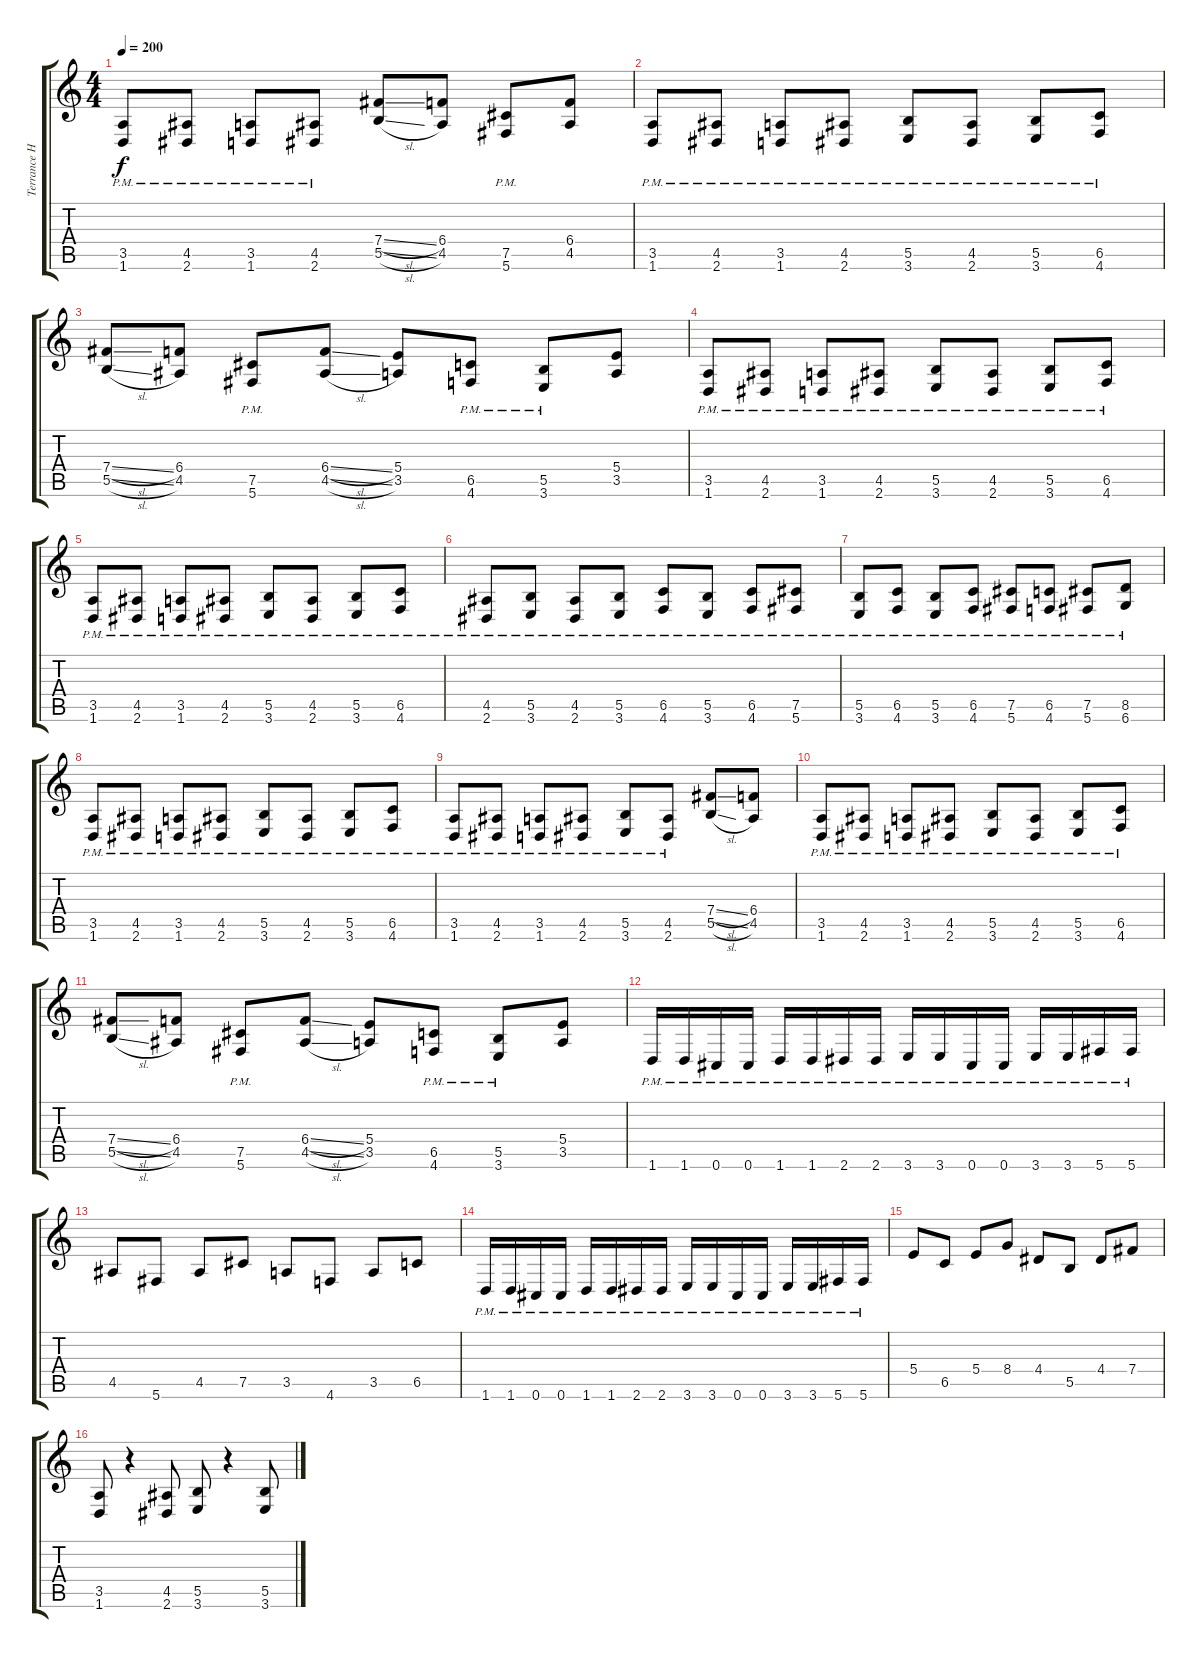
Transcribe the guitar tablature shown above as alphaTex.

\track ("Terrance Hobbs" "Terrance H") {instrument distortionguitar}
\staff {score tabs}
\tuning (Db4 Ab3 E3 B2 Gb2 Db2) {hide}
\ts (4 4)
\tempo 200
\clef g2
\ks c
(3.5{pm} 1.6{pm}).8{dy f} (4.5{pm} 2.6{pm}).8 (3.5{pm} 1.6{pm}).8 (4.5{pm} 2.6{pm}).8 (7.4{sl} 5.5{sl}).8 (6.4 4.5).8 (7.5{pm} 5.6{pm}).8 (6.4 4.5).8 |
(3.5{pm} 1.6{pm}).8 (4.5{pm} 2.6{pm}).8 (3.5{pm} 1.6{pm}).8 (4.5{pm} 2.6{pm}).8 (5.5{pm} 3.6{pm}).8 (4.5{pm} 2.6{pm}).8 (5.5{pm} 3.6{pm}).8 (6.5{pm} 4.6{pm}).8 |
(7.4{sl} 5.5{sl}).8 (6.4 4.5).8 (7.5{pm} 5.6{pm}).8 (6.4{sl} 4.5{sl}).8 (5.4 3.5).8 (6.5{pm} 4.6{pm}).8 (5.5{pm} 3.6{pm}).8 (5.4 3.5).8 |
(3.5{pm} 1.6{pm}).8 (4.5{pm} 2.6{pm}).8 (3.5{pm} 1.6{pm}).8 (4.5{pm} 2.6{pm}).8 (5.5{pm} 3.6{pm}).8 (4.5{pm} 2.6{pm}).8 (5.5{pm} 3.6{pm}).8 (6.5{pm} 4.6{pm}).8 |
(3.5{pm} 1.6{pm}).8 (4.5{pm} 2.6{pm}).8 (3.5{pm} 1.6{pm}).8 (4.5{pm} 2.6{pm}).8 (5.5{pm} 3.6{pm}).8 (4.5{pm} 2.6{pm}).8 (5.5{pm} 3.6{pm}).8 (6.5{pm} 4.6{pm}).8 |
(4.5{pm} 2.6{pm}).8 (5.5{pm} 3.6{pm}).8 (4.5{pm} 2.6{pm}).8 (5.5{pm} 3.6{pm}).8 (6.5{pm} 4.6{pm}).8 (5.5{pm} 3.6{pm}).8 (6.5{pm} 4.6{pm}).8 (7.5{pm} 5.6{pm}).8 |
(5.5{pm} 3.6{pm}).8 (6.5{pm} 4.6{pm}).8 (5.5{pm} 3.6{pm}).8 (6.5{pm} 4.6{pm}).8 (7.5{pm} 5.6{pm}).8 (6.5{pm} 4.6{pm}).8 (7.5{pm} 5.6{pm}).8 (8.5{pm} 6.6{pm}).8 |
(3.5{pm} 1.6{pm}).8 (4.5{pm} 2.6{pm}).8 (3.5{pm} 1.6{pm}).8 (4.5{pm} 2.6{pm}).8 (5.5{pm} 3.6{pm}).8 (4.5{pm} 2.6{pm}).8 (5.5{pm} 3.6{pm}).8 (6.5{pm} 4.6{pm}).8 |
(3.5{pm} 1.6{pm}).8 (4.5{pm} 2.6{pm}).8 (3.5{pm} 1.6{pm}).8 (4.5{pm} 2.6{pm}).8 (5.5{pm} 3.6{pm}).8 (4.5{pm} 2.6{pm}).8 (7.4{sl} 5.5{sl}).8 (6.4 4.5).8 |
(3.5{pm} 1.6{pm}).8 (4.5{pm} 2.6{pm}).8 (3.5{pm} 1.6{pm}).8 (4.5{pm} 2.6{pm}).8 (5.5{pm} 3.6{pm}).8 (4.5{pm} 2.6{pm}).8 (5.5{pm} 3.6{pm}).8 (6.5{pm} 4.6{pm}).8 |
(7.4{sl} 5.5{sl}).8 (6.4 4.5).8 (7.5{pm} 5.6{pm}).8 (6.4{sl} 4.5{sl}).8 (5.4 3.5).8 (6.5{pm} 4.6{pm}).8 (5.5{pm} 3.6{pm}).8 (5.4 3.5).8 |
1.6{pm}.16 1.6{pm}.16 0.6{pm}.16 0.6{pm}.16 1.6{pm}.16 1.6{pm}.16 2.6{pm}.16 2.6{pm}.16 3.6{pm}.16 3.6{pm}.16 0.6{pm}.16 0.6{pm}.16 3.6{pm}.16 3.6{pm}.16 5.6{pm}.16 5.6{pm}.16 |
4.5.8 5.6.8 4.5.8 7.5.8 3.5.8 4.6.8 3.5.8 6.5.8 |
1.6{pm}.16 1.6{pm}.16 0.6{pm}.16 0.6{pm}.16 1.6{pm}.16 1.6{pm}.16 2.6{pm}.16 2.6{pm}.16 3.6{pm}.16 3.6{pm}.16 0.6{pm}.16 0.6{pm}.16 3.6{pm}.16 3.6{pm}.16 5.6{pm}.16 5.6{pm}.16 |
5.4.8 6.5.8 5.4.8 8.4.8 4.4.8 5.5.8 4.4.8 7.4.8 |
(3.5 1.6).8 r.4 (4.5 2.6).8 (5.5 3.6).8 r.4 (5.5 3.6).8
